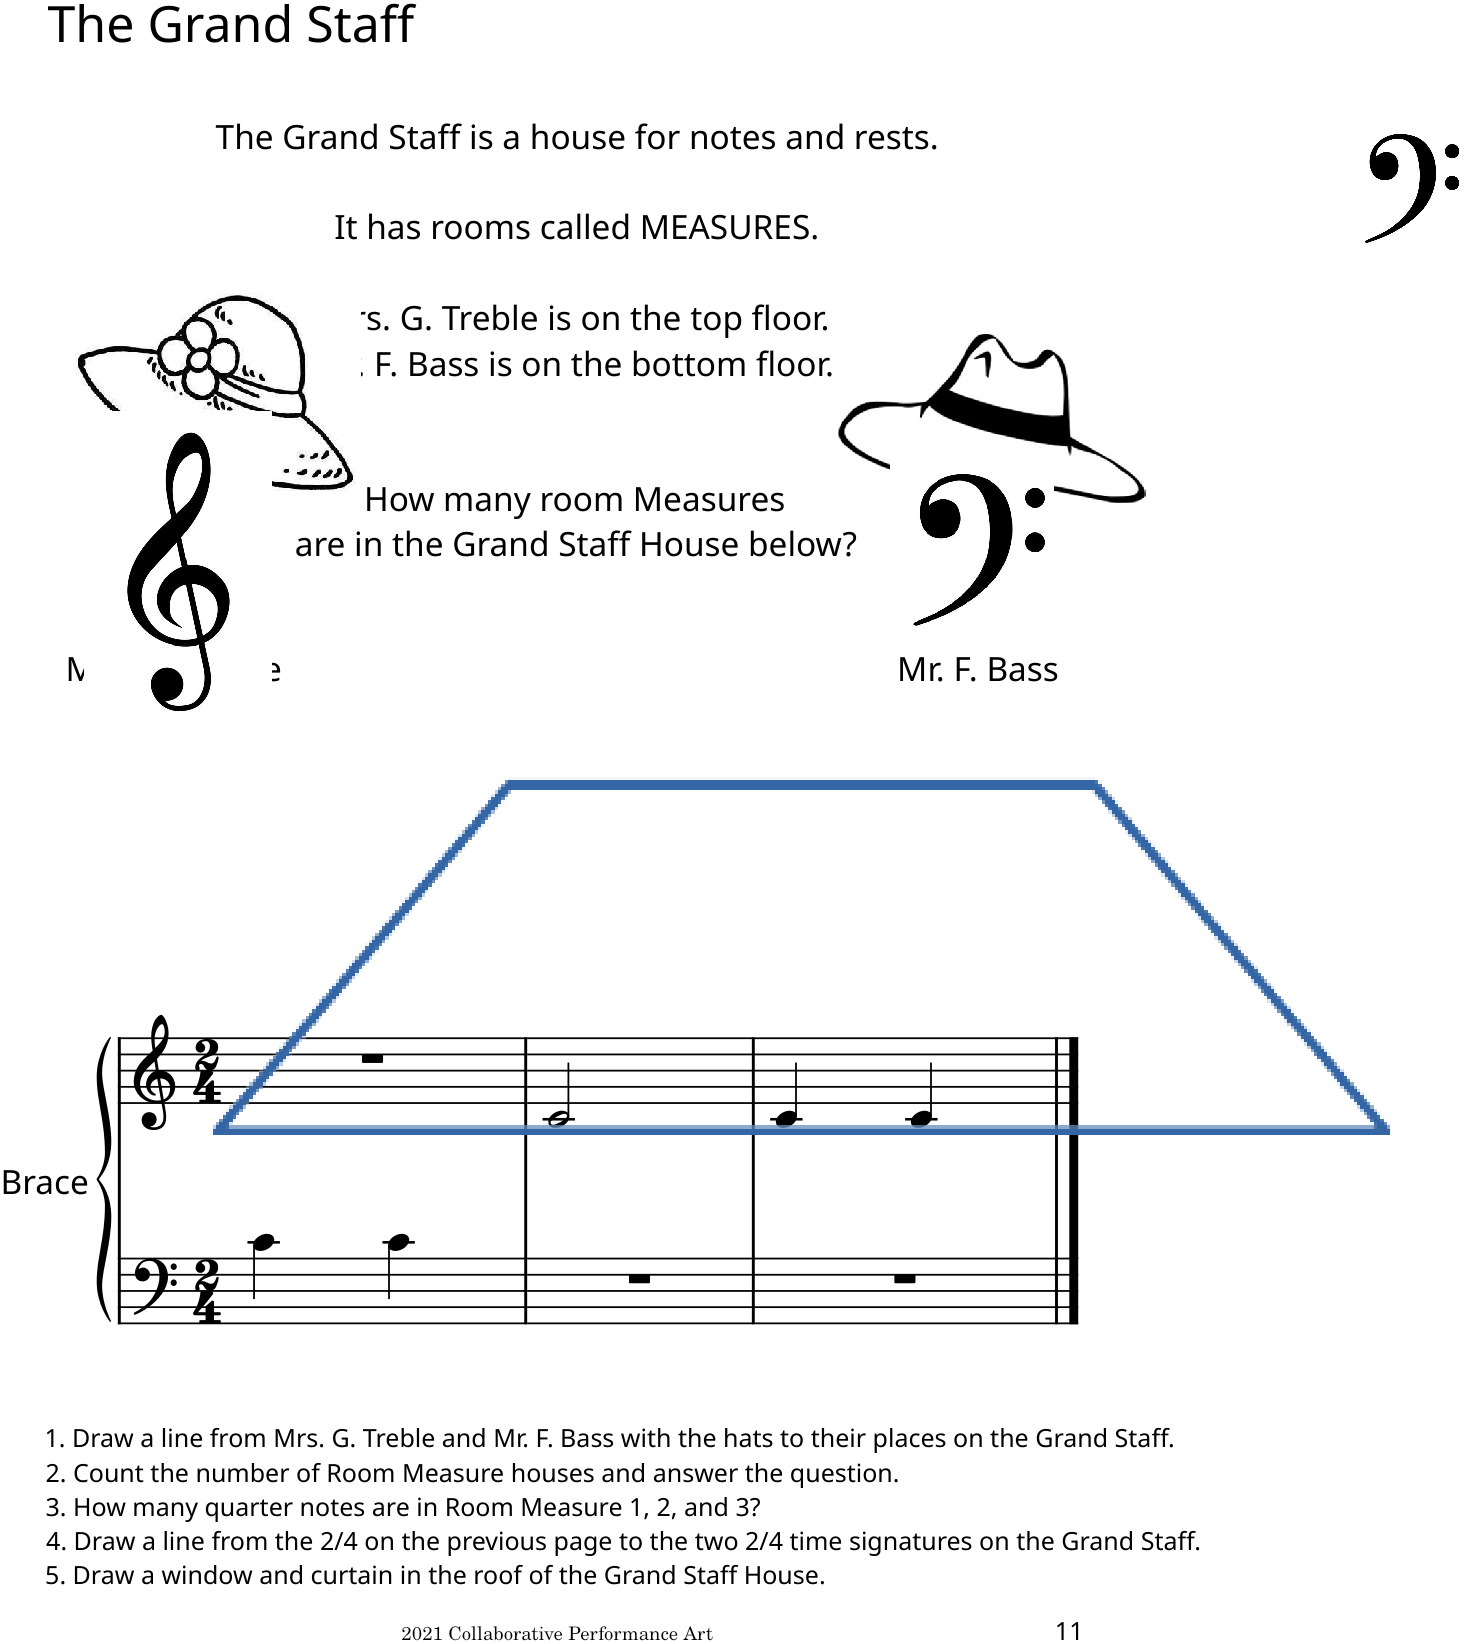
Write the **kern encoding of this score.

**kern	**kern	**kern	**kern
*part2	*part2	*part1	*part1
*staff4	*staff3	*staff2	*staff1
*I"Piano	*	*I"Piano	*
*I'Pno	*	*I'Pno	*
*	*	*stria5	*stria5
*clefF4	*clefG2	*clefF4	*clefG2
*k[]	*k[]	*k[]	*k[]
*M2/4	*M2/4	*M2/4	*M2/4
=1	=1	=1	=1
4c\	2r	2r	2r
4c\	.	.	.
=2	=2	=2	=2
2r	2c/	2r	2r
=3	=3	=3	=3
2r	4c/	2r	2r
.	4c/	.	.
==	==	==	==
*-	*-	*-	*-
